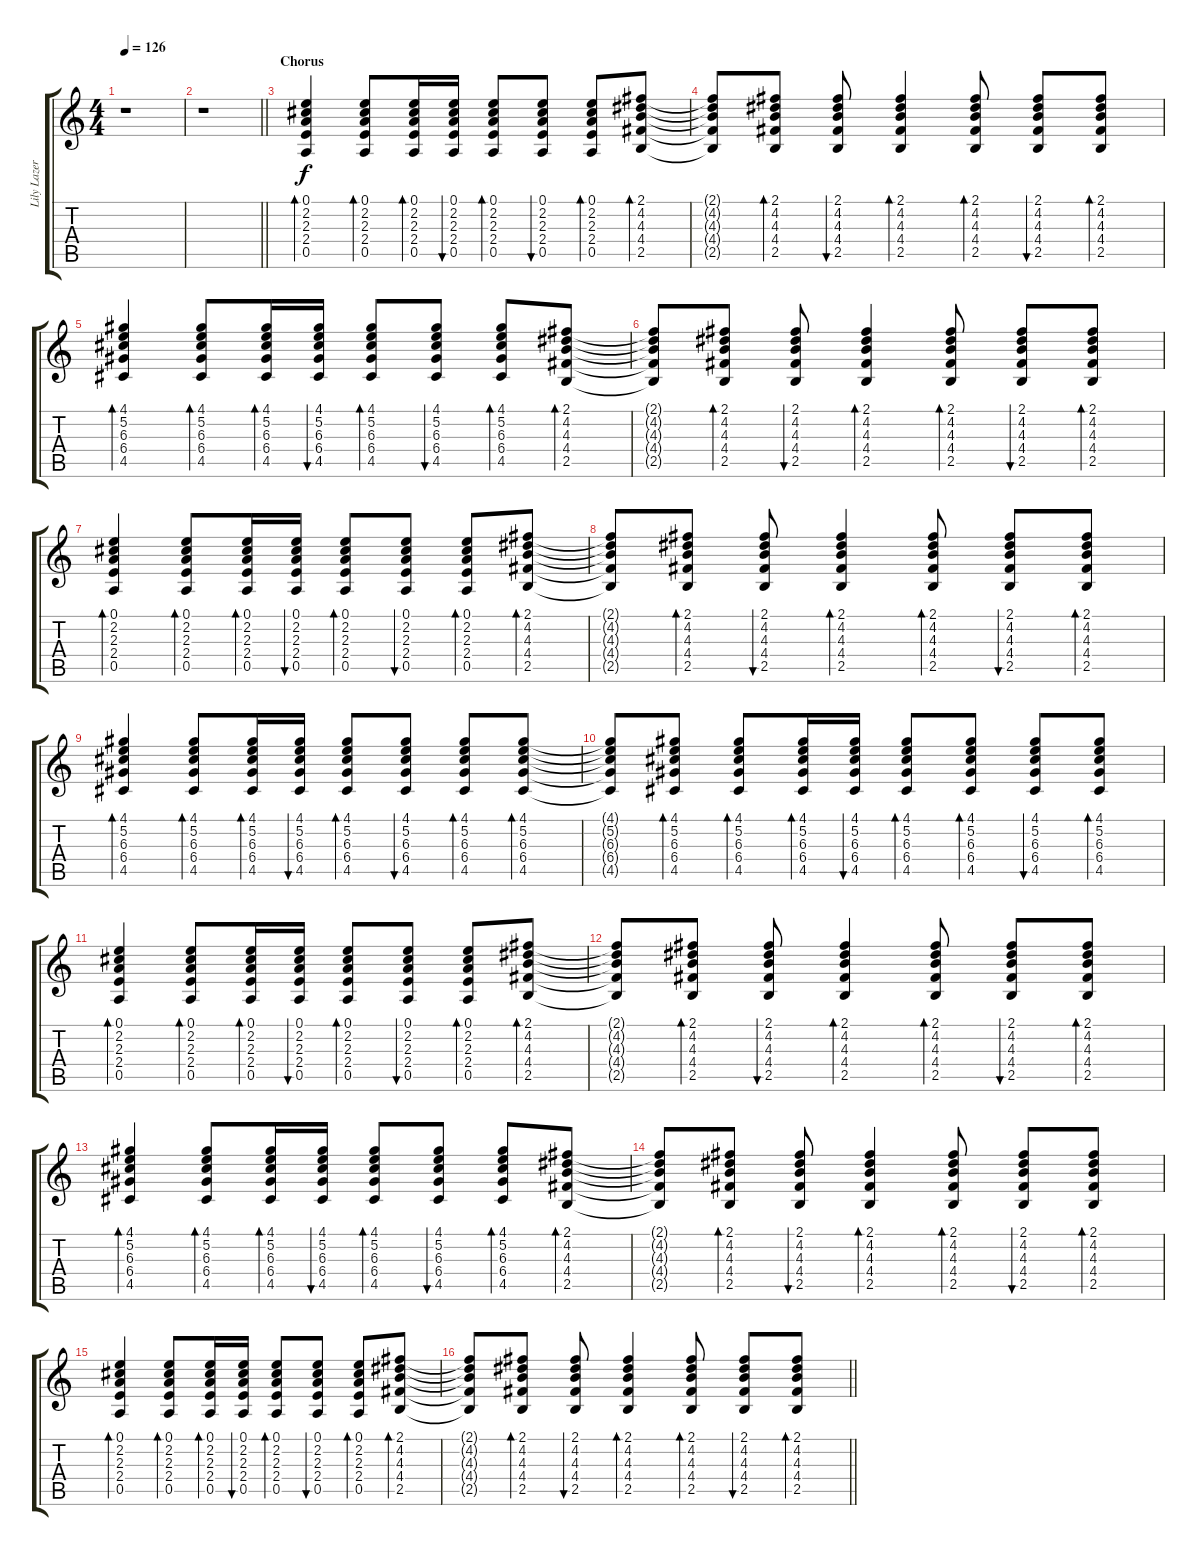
\track ("Lily Lazer (Guitar)" "Lily Lazer") {instrument acousticguitarsteel}
\staff {score tabs}
\tuning (E4 B3 G3 D3 A2 E2) {hide}
\ts (4 4)
\tempo 126
\clef g2
\ks c
r.1{dy f} |
\barLineRight lightlight
r.1 |
\section ("" "Chorus")
(0.1 2.2 2.3 2.4 0.5).4{bd 30} (0.1 2.2 2.3 2.4 0.5).8{bd 30} (0.1 2.2 2.3 2.4 0.5).16{bd 30} (0.1 2.2 2.3 2.4 0.5).16{bu 30} (0.1 2.2 2.3 2.4 0.5).8{bd 30} (0.1 2.2 2.3 2.4 0.5).8{bu 30} (0.1 2.2 2.3 2.4 0.5).8{bd 30} (2.1 4.2 4.3 4.4 2.5).8{bd 30} |
(2.1{t} 4.2{t} 4.3{t} 4.4{t} 2.5{t}).8 (2.1 4.2 4.3 4.4 2.5).8{bd 30} (2.1 4.2 4.3 4.4 2.5).8{bu 30} (2.1 4.2 4.3 4.4 2.5).4{bd 30} (2.1 4.2 4.3 4.4 2.5).8{bd 30} (2.1 4.2 4.3 4.4 2.5).8{bu 30} (2.1 4.2 4.3 4.4 2.5).8{bd 30} |
(4.1 5.2 6.3 6.4 4.5).4{bd 30} (4.1 5.2 6.3 6.4 4.5).8{bd 30} (4.1 5.2 6.3 6.4 4.5).16{bd 30} (4.1 5.2 6.3 6.4 4.5).16{bu 30} (4.1 5.2 6.3 6.4 4.5).8{bd 30} (4.1 5.2 6.3 6.4 4.5).8{bu 30} (4.1 5.2 6.3 6.4 4.5).8{bd 30} (2.1 4.2 4.3 4.4 2.5).8{bd 30} |
(2.1{t} 4.2{t} 4.3{t} 4.4{t} 2.5{t}).8 (2.1 4.2 4.3 4.4 2.5).8{bd 30} (2.1 4.2 4.3 4.4 2.5).8{bu 30} (2.1 4.2 4.3 4.4 2.5).4{bd 30} (2.1 4.2 4.3 4.4 2.5).8{bd 30} (2.1 4.2 4.3 4.4 2.5).8{bu 30} (2.1 4.2 4.3 4.4 2.5).8{bd 30} |
(0.1 2.2 2.3 2.4 0.5).4{bd 30} (0.1 2.2 2.3 2.4 0.5).8{bd 30} (0.1 2.2 2.3 2.4 0.5).16{bd 30} (0.1 2.2 2.3 2.4 0.5).16{bu 30} (0.1 2.2 2.3 2.4 0.5).8{bd 30} (0.1 2.2 2.3 2.4 0.5).8{bu 30} (0.1 2.2 2.3 2.4 0.5).8{bd 30} (2.1 4.2 4.3 4.4 2.5).8{bd 30} |
(2.1{t} 4.2{t} 4.3{t} 4.4{t} 2.5{t}).8 (2.1 4.2 4.3 4.4 2.5).8{bd 30} (2.1 4.2 4.3 4.4 2.5).8{bu 30} (2.1 4.2 4.3 4.4 2.5).4{bd 30} (2.1 4.2 4.3 4.4 2.5).8{bd 30} (2.1 4.2 4.3 4.4 2.5).8{bu 30} (2.1 4.2 4.3 4.4 2.5).8{bd 30} |
(4.1 5.2 6.3 6.4 4.5).4{bd 30} (4.1 5.2 6.3 6.4 4.5).8{bd 30} (4.1 5.2 6.3 6.4 4.5).16{bd 30} (4.1 5.2 6.3 6.4 4.5).16{bu 30} (4.1 5.2 6.3 6.4 4.5).8{bd 30} (4.1 5.2 6.3 6.4 4.5).8{bu 30} (4.1 5.2 6.3 6.4 4.5).8{bd 30} (4.1 5.2 6.3 6.4 4.5).8{bd 30} |
(4.1{t} 5.2{t} 6.3{t} 6.4{t} 4.5{t}).8 (4.1 5.2 6.3 6.4 4.5).8{bd 30} (4.1 5.2 6.3 6.4 4.5).8{bd 30} (4.1 5.2 6.3 6.4 4.5).16{bd 30} (4.1 5.2 6.3 6.4 4.5).16{bu 30} (4.1 5.2 6.3 6.4 4.5).8{bd 30} (4.1 5.2 6.3 6.4 4.5).8{bd 30} (4.1 5.2 6.3 6.4 4.5).8{bu 30} (4.1 5.2 6.3 6.4 4.5).8{bd 30} |
(0.1 2.2 2.3 2.4 0.5).4{bd 30} (0.1 2.2 2.3 2.4 0.5).8{bd 30} (0.1 2.2 2.3 2.4 0.5).16{bd 30} (0.1 2.2 2.3 2.4 0.5).16{bu 30} (0.1 2.2 2.3 2.4 0.5).8{bd 30} (0.1 2.2 2.3 2.4 0.5).8{bu 30} (0.1 2.2 2.3 2.4 0.5).8{bd 30} (2.1 4.2 4.3 4.4 2.5).8{bd 30} |
(2.1{t} 4.2{t} 4.3{t} 4.4{t} 2.5{t}).8 (2.1 4.2 4.3 4.4 2.5).8{bd 30} (2.1 4.2 4.3 4.4 2.5).8{bu 30} (2.1 4.2 4.3 4.4 2.5).4{bd 30} (2.1 4.2 4.3 4.4 2.5).8{bd 30} (2.1 4.2 4.3 4.4 2.5).8{bu 30} (2.1 4.2 4.3 4.4 2.5).8{bd 30} |
(4.1 5.2 6.3 6.4 4.5).4{bd 30} (4.1 5.2 6.3 6.4 4.5).8{bd 30} (4.1 5.2 6.3 6.4 4.5).16{bd 30} (4.1 5.2 6.3 6.4 4.5).16{bu 30} (4.1 5.2 6.3 6.4 4.5).8{bd 30} (4.1 5.2 6.3 6.4 4.5).8{bu 30} (4.1 5.2 6.3 6.4 4.5).8{bd 30} (2.1 4.2 4.3 4.4 2.5).8{bd 30} |
(2.1{t} 4.2{t} 4.3{t} 4.4{t} 2.5{t}).8 (2.1 4.2 4.3 4.4 2.5).8{bd 30} (2.1 4.2 4.3 4.4 2.5).8{bu 30} (2.1 4.2 4.3 4.4 2.5).4{bd 30} (2.1 4.2 4.3 4.4 2.5).8{bd 30} (2.1 4.2 4.3 4.4 2.5).8{bu 30} (2.1 4.2 4.3 4.4 2.5).8{bd 30} |
(0.1 2.2 2.3 2.4 0.5).4{bd 30} (0.1 2.2 2.3 2.4 0.5).8{bd 30} (0.1 2.2 2.3 2.4 0.5).16{bd 30} (0.1 2.2 2.3 2.4 0.5).16{bu 30} (0.1 2.2 2.3 2.4 0.5).8{bd 30} (0.1 2.2 2.3 2.4 0.5).8{bu 30} (0.1 2.2 2.3 2.4 0.5).8{bd 30} (2.1 4.2 4.3 4.4 2.5).8{bd 30} |
\barLineRight lightlight
(2.1{t} 4.2{t} 4.3{t} 4.4{t} 2.5{t}).8 (2.1 4.2 4.3 4.4 2.5).8{bd 30} (2.1 4.2 4.3 4.4 2.5).8{bu 30} (2.1 4.2 4.3 4.4 2.5).4{bd 30} (2.1 4.2 4.3 4.4 2.5).8{bd 30} (2.1 4.2 4.3 4.4 2.5).8{bu 30} (2.1 4.2 4.3 4.4 2.5).8{bd 30}
